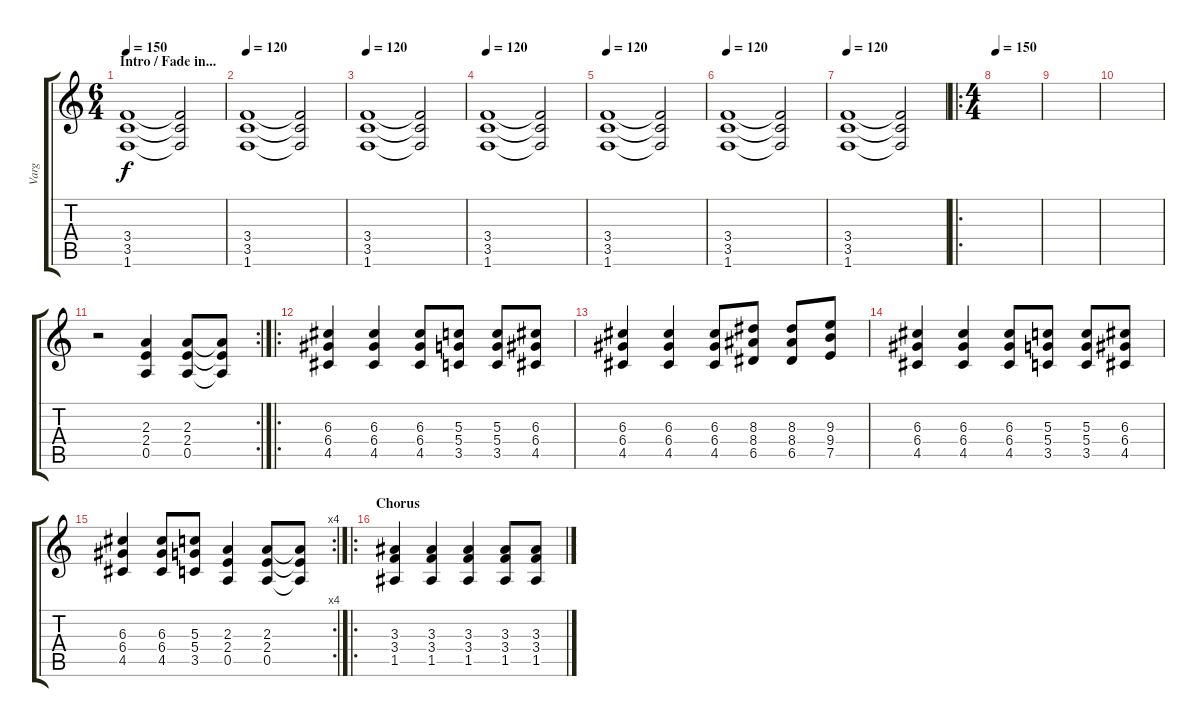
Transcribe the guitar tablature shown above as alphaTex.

\track ("Varg" "Varg") {instrument distortionguitar}
\staff {score tabs}
\tuning (E4 B3 G3 D3 A2 E2) {hide}
\ts (6 4)
\section ("" "Intro / Fade in...")
\tempo 150
\tempo 120
\tempo 150
\clef g2
\ks c
(3.4 3.5 1.6).1{dy f volume 3 balance 8 instrument distortionguitar} (3.4{t} 3.5{t} 1.6{t}).2 |
\tempo 120
(3.4 3.5 1.6).1{volume 3} (3.4{t} 3.5{t} 1.6{t}).2 |
\tempo 120
(3.4 3.5 1.6).1{volume 5} (3.4{t} 3.5{t} 1.6{t}).2 |
\tempo 120
(3.4 3.5 1.6).1{volume 7} (3.4{t} 3.5{t} 1.6{t}).2 |
\tempo 120
(3.4 3.5 1.6).1{volume 9} (3.4{t} 3.5{t} 1.6{t}).2 |
\tempo 120
(3.4 3.5 1.6).1{volume 11} (3.4{t} 3.5{t} 1.6{t}).2 |
\tempo 120
(3.4 3.5 1.6).1{volume 13} (3.4{t} 3.5{t} 1.6{t}).2 |
\ro
\ts (4 4)
\tempo 150
|
|
|
\rc 2
r.2{volume 10 balance 0} (2.3 2.4 0.5).4 (2.3 2.4 0.5).8 (2.3{t} 2.4{t} 0.5{t}).8 |
\ro
(6.3 6.4 4.5).4 (6.3 6.4 4.5).4 (6.3 6.4 4.5).8 (5.3 5.4 3.5).8 (5.3 5.4 3.5).8 (6.3 6.4 4.5).8 |
(6.3 6.4 4.5).4 (6.3 6.4 4.5).4 (6.3 6.4 4.5).8 (8.3 8.4 6.5).8 (8.3 8.4 6.5).8 (9.3 9.4 7.5).8 |
(6.3 6.4 4.5).4 (6.3 6.4 4.5).4 (6.3 6.4 4.5).8 (5.3 5.4 3.5).8 (5.3 5.4 3.5).8 (6.3 6.4 4.5).8 |
\rc 4
(6.3 6.4 4.5).4 (6.3 6.4 4.5).8 (5.3 5.4 3.5).8 (2.3 2.4 0.5).4 (2.3 2.4 0.5).8 (2.3{t} 2.4{t} 0.5{t}).8 |
\ro
\section ("" "Chorus")
(3.3 3.4 1.5).4 (3.3 3.4 1.5).4 (3.3 3.4 1.5).4 (3.3 3.4 1.5).8 (3.3 3.4 1.5).8
